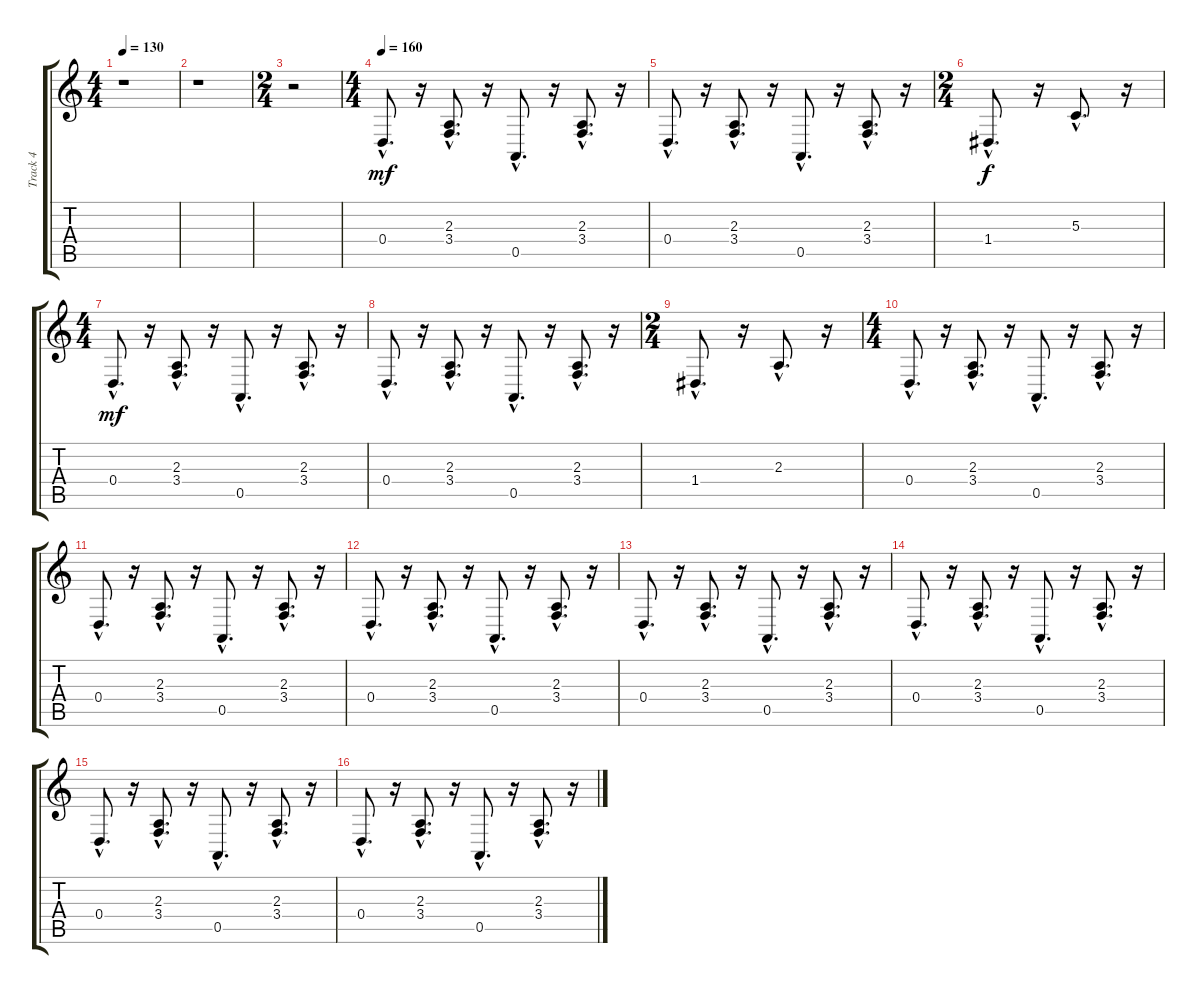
\track ("Track 4" "Track 4") {instrument drawbarorgan}
\staff {score tabs}
\tuning (E4 B3 G3 D3 A2 E2) {hide}
\ts (4 4)
\tempo 130
\tempo 110
\tempo 130
\clef g2
\ks c
r.1{dy mf instrument drawbarorgan} |
r.1 |
\ts (2 4)
r.2 |
\ts (4 4)
\tempo 160
0.4{hac}.8{d} r.16 (2.3{hac} 3.4{hac}).8{d} r.16 0.5{hac}.8{d} r.16 (2.3{hac} 3.4{hac}).8{d} r.16 |
0.4{hac}.8{d} r.16 (2.3{hac} 3.4{hac}).8{d} r.16 0.5{hac}.8{d} r.16 (2.3{hac} 3.4{hac}).8{d} r.16 |
\ts (2 4)
1.4{hac}.8{d dy f} r.16 5.3{hac}.8{d} r.16 |
\ts (4 4)
0.4{hac}.8{d dy mf} r.16 (2.3{hac} 3.4{hac}).8{d} r.16 0.5{hac}.8{d} r.16 (2.3{hac} 3.4{hac}).8{d} r.16 |
0.4{hac}.8{d} r.16 (2.3{hac} 3.4{hac}).8{d} r.16 0.5{hac}.8{d} r.16 (2.3{hac} 3.4{hac}).8{d} r.16 |
\ts (2 4)
1.4{hac}.8{d} r.16 2.3{hac}.8{d} r.16 |
\ts (4 4)
0.4{hac}.8{d} r.16 (2.3{hac} 3.4{hac}).8{d} r.16 0.5{hac}.8{d} r.16 (2.3{hac} 3.4{hac}).8{d} r.16 |
0.4{hac}.8{d} r.16 (2.3{hac} 3.4{hac}).8{d} r.16 0.5{hac}.8{d} r.16 (2.3{hac} 3.4{hac}).8{d} r.16 |
0.4{hac}.8{d} r.16 (2.3{hac} 3.4{hac}).8{d} r.16 0.5{hac}.8{d} r.16 (2.3{hac} 3.4{hac}).8{d} r.16 |
0.4{hac}.8{d} r.16 (2.3{hac} 3.4{hac}).8{d} r.16 0.5{hac}.8{d} r.16 (2.3{hac} 3.4{hac}).8{d} r.16 |
0.4{hac}.8{d} r.16 (2.3{hac} 3.4{hac}).8{d} r.16 0.5{hac}.8{d} r.16 (2.3{hac} 3.4{hac}).8{d} r.16 |
0.4{hac}.8{d} r.16 (2.3{hac} 3.4{hac}).8{d} r.16 0.5{hac}.8{d} r.16 (2.3{hac} 3.4{hac}).8{d} r.16 |
0.4{hac}.8{d} r.16 (2.3{hac} 3.4{hac}).8{d} r.16 0.5{hac}.8{d} r.16 (2.3{hac} 3.4{hac}).8{d} r.16
